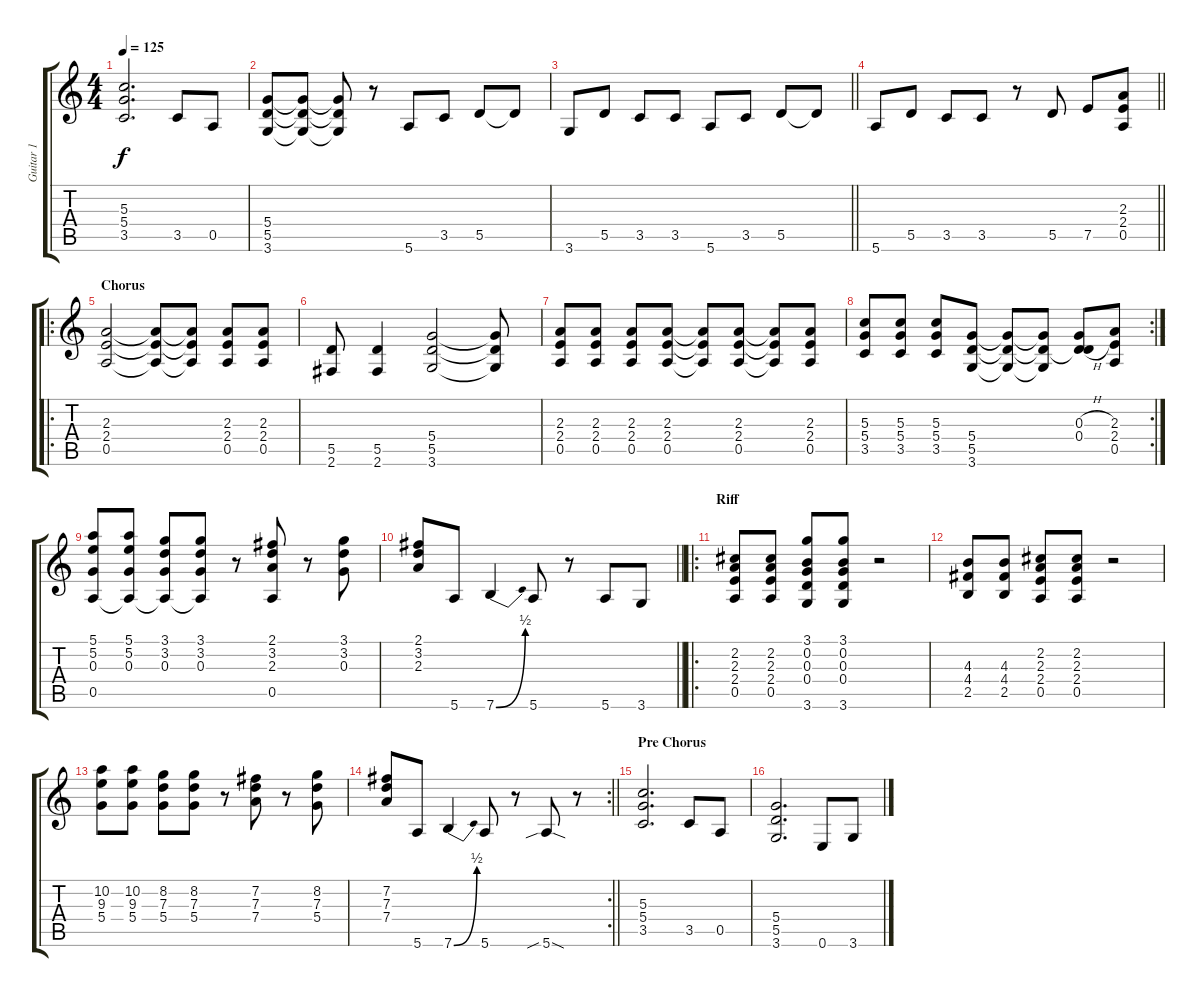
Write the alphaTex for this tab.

\track ("Guitar 1" "Guitar 1") {instrument overdrivenguitar}
\staff {score tabs}
\tuning (E4 B3 G3 D3 A2 E2) {hide}
\ts (4 4)
\tempo 125
\clef g2
\ks c
(5.3 5.4 3.5).2{d dy f} 3.5.8 0.5.8 |
(5.4 5.5 3.6).8 (5.4{t} 5.5{t} 3.6{t}).8 (5.4{t} 5.5{t} 3.6{t}).8 r.8 5.6.8 3.5.8 5.5.8 5.5{t}.8 |
\barLineRight lightlight
3.6.8 5.5.8 3.5.8 3.5.8 5.6.8 3.5.8 5.5.8 5.5{t}.8 |
\barLineRight lightlight
5.6.8 5.5.8 3.5.8 3.5.8 r.8 5.5.8 7.5.8 (2.3 2.4 0.5).8 |
\ro
\section ("" "Chorus")
(2.3 2.4 0.5).2 (2.3{t} 2.4{t} 0.5{t}).8 (2.3{t} 2.4{t} 0.5{t}).8 (2.3 2.4 0.5).8 (2.3 2.4 0.5).8 |
(5.5 2.6).8 (5.5 2.6).4 (5.4 5.5 3.6).2 (5.4{t} 5.5{t} 3.6{t}).8 |
(2.3 2.4 0.5).8 (2.3 2.4 0.5).8 (2.3 2.4 0.5).8 (2.3 2.4 0.5).8 (2.3{t} 2.4{t} 0.5{t}).8 (2.3 2.4 0.5).8 (2.3{t} 2.4{t} 0.5{t}).8 (2.3 2.4 0.5).8 |
\rc 2
(5.3 5.4 3.5).8 (5.3 5.4 3.5).8 (5.3 5.4 3.5).8 (5.4 5.5 3.6).8 (5.4{t} 5.5{t} 3.6{t}).8 (5.4{t} 5.5{t} 3.6{t}).8 (0.3{h} 0.4{h} 5.5{t}).8 (2.3 2.4 0.5).8 |
(5.1 5.2 0.3 0.5).8 (5.1 5.2 0.3 0.5{t}).8 (3.1 3.2 0.3 0.5{t}).8 (3.1 3.2 0.3 0.5{t}).8 r.8 (2.1 3.2 2.3 0.5).8 r.8 (3.1 3.2 0.3).8 |
\barLineRight lightlight
(2.1 3.2 2.3).8 5.6.8 7.6{be (bend 0 0 60 2)}.4 5.6.8 r.8 5.6.8 3.6.8 |
\ro
\section ("" "Riff")
(2.2 2.3 2.4 0.5).8 (2.2 2.3 2.4 0.5).8 (3.1 0.2 0.3 0.4 3.6).8 (3.1 0.2 0.3 0.4 3.6).8 r.2 |
(4.3 4.4 2.5).8 (4.3 4.4 2.5).8 (2.2 2.3 2.4 0.5).8 (2.2 2.3 2.4 0.5).8 r.2 |
(10.2 9.3 5.4).8 (10.2 9.3 5.4).8 (8.2 7.3 5.4).8 (8.2 7.3 5.4).8 r.8 (7.2 7.3 7.4).8 r.8 (8.2 7.3 5.4).8 |
\rc 2
\barLineRight lightlight
(7.2 7.3 7.4).8 5.6.8 7.6{be (bend 0 0 60 2)}.4 5.6.8 r.8 5.6{sib sod}.8 r.8 |
\section ("" "Pre Chorus")
(5.3 5.4 3.5).2{d} 3.5.8 0.5.8 |
(5.4 5.5 3.6).2{d} 0.6.8 3.6.8
